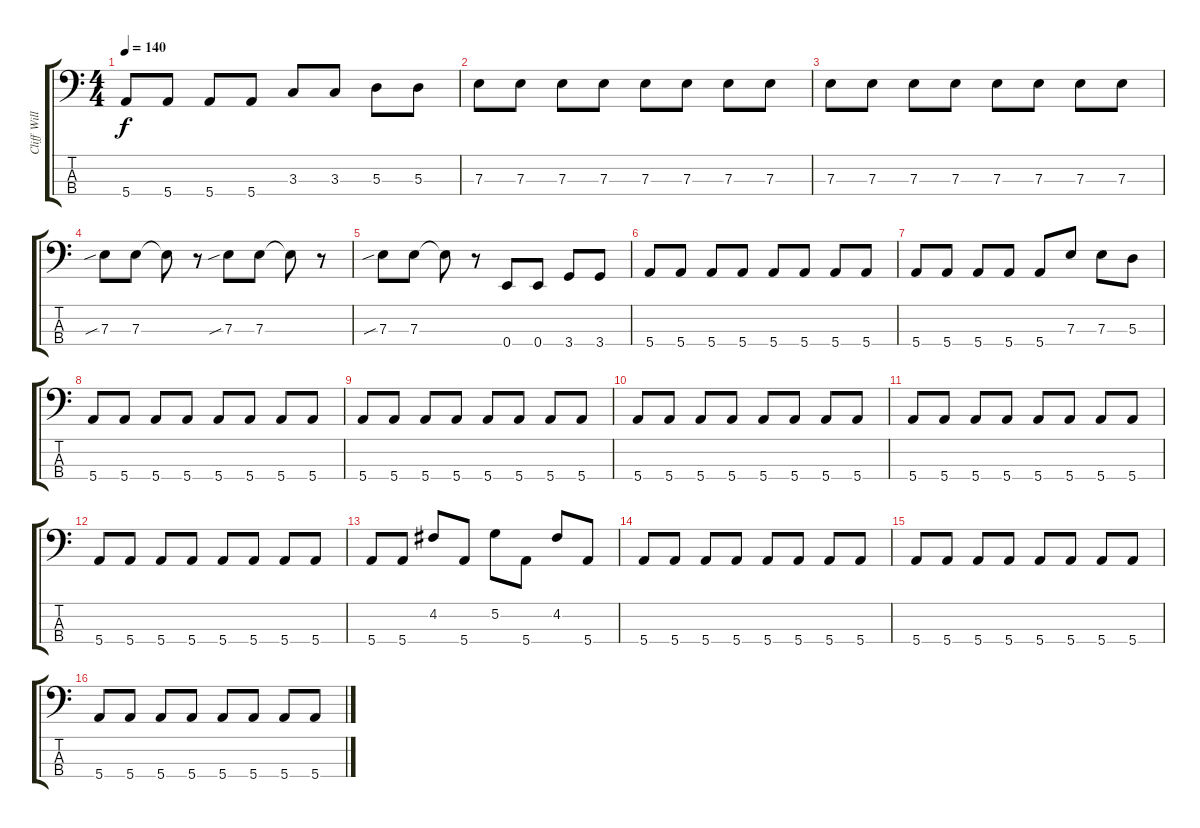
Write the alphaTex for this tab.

\track ("Cliff Williams" "Cliff Will") {instrument electricbassfinger}
\staff {score tabs}
\tuning (G2 D2 A1 E1) {hide}
\ts (4 4)
\tempo 140
\clef f4
\ks c
5.4.8{dy f} 5.4.8 5.4.8 5.4.8 3.3.8 3.3.8 5.3.8 5.3.8 |
7.3.8 7.3.8 7.3.8 7.3.8 7.3.8 7.3.8 7.3.8 7.3.8 |
7.3.8 7.3.8 7.3.8 7.3.8 7.3.8 7.3.8 7.3.8 7.3.8 |
7.3{sib}.8 7.3.8 7.3{t}.8 r.8 7.3{sib}.8 7.3.8 7.3{t}.8 r.8 |
7.3{sib}.8 7.3.8 7.3{t}.8 r.8 0.4.8 0.4.8 3.4.8 3.4.8 |
5.4.8 5.4.8 5.4.8 5.4.8 5.4.8 5.4.8 5.4.8 5.4.8 |
5.4.8 5.4.8 5.4.8 5.4.8 5.4.8 7.3.8 7.3.8 5.3.8 |
5.4.8 5.4.8 5.4.8 5.4.8 5.4.8 5.4.8 5.4.8 5.4.8 |
5.4.8 5.4.8 5.4.8 5.4.8 5.4.8 5.4.8 5.4.8 5.4.8 |
5.4.8 5.4.8 5.4.8 5.4.8 5.4.8 5.4.8 5.4.8 5.4.8 |
5.4.8 5.4.8 5.4.8 5.4.8 5.4.8 5.4.8 5.4.8 5.4.8 |
5.4.8 5.4.8 5.4.8 5.4.8 5.4.8 5.4.8 5.4.8 5.4.8 |
5.4.8 5.4.8 4.2.8 5.4.8 5.2.8 5.4.8 4.2.8 5.4.8 |
5.4.8 5.4.8 5.4.8 5.4.8 5.4.8 5.4.8 5.4.8 5.4.8 |
5.4.8 5.4.8 5.4.8 5.4.8 5.4.8 5.4.8 5.4.8 5.4.8 |
5.4.8 5.4.8 5.4.8 5.4.8 5.4.8 5.4.8 5.4.8 5.4.8
